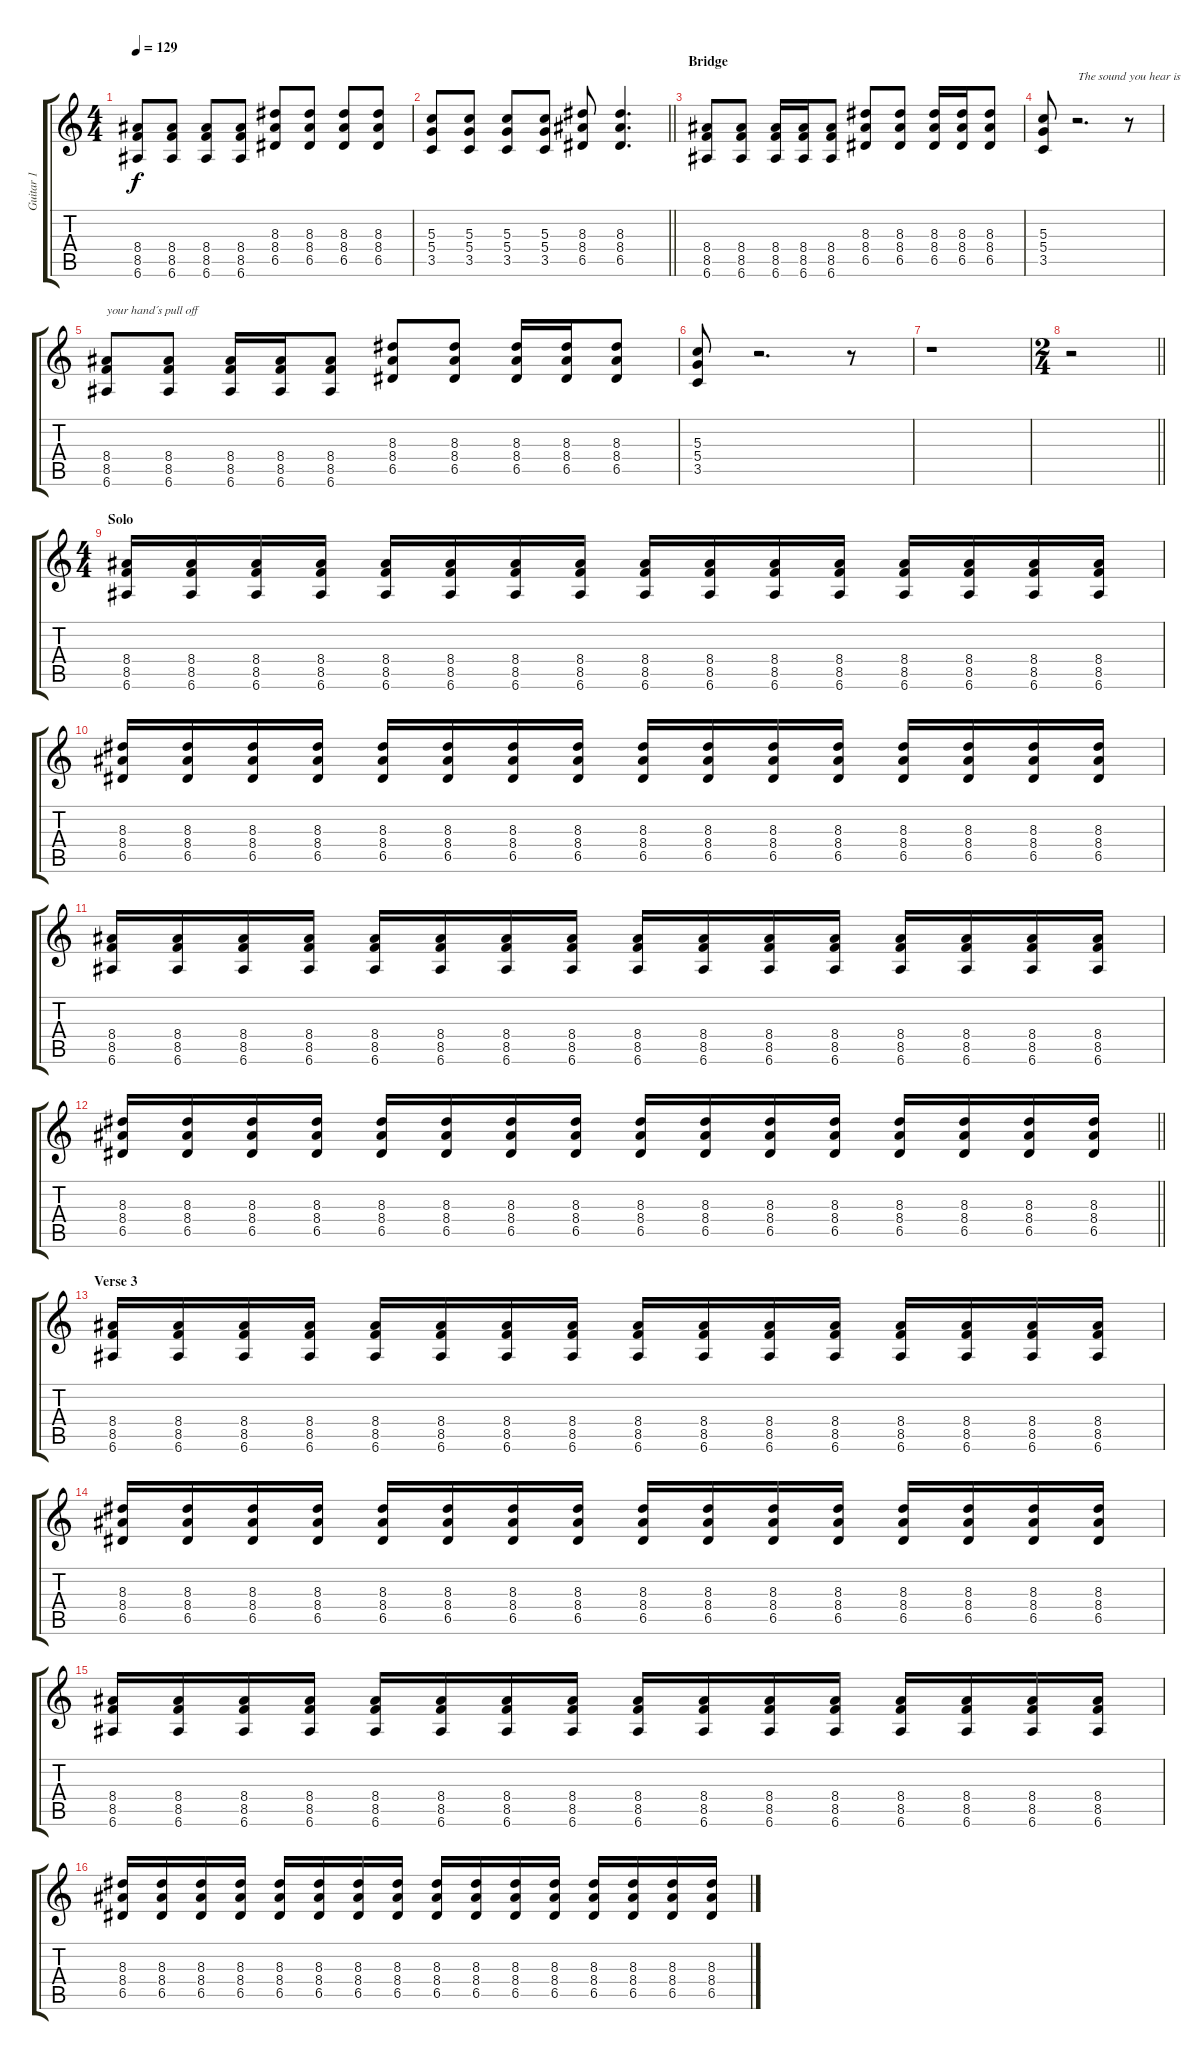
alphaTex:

\track ("Guitar 1" "Guitar 1") {instrument overdrivenguitar}
\staff {score tabs}
\tuning (E4 B3 G3 D3 A2 E2) {hide}
\ts (4 4)
\tempo 129
\clef g2
\ks c
(8.4 8.5 6.6).8{dy f} (8.4 8.5 6.6).8 (8.4 8.5 6.6).8 (8.4 8.5 6.6).8 (8.3 8.4 6.5).8 (8.3 8.4 6.5).8 (8.3 8.4 6.5).8 (8.3 8.4 6.5).8 |
\barLineRight lightlight
(5.3 5.4 3.5).8 (5.3 5.4 3.5).8 (5.3 5.4 3.5).8 (5.3 5.4 3.5).8 (8.3 8.4 6.5).8 (8.3 8.4 6.5).4{d} |
\section ("" "Bridge")
(8.4 8.5 6.6).8 (8.4 8.5 6.6).8 (8.4 8.5 6.6).16 (8.4 8.5 6.6).16 (8.4 8.5 6.6).8 (8.3 8.4 6.5).8 (8.3 8.4 6.5).8 (8.3 8.4 6.5).16 (8.3 8.4 6.5).16 (8.3 8.4 6.5).8 |
(5.3 5.4 3.5).8 r.2{d txt "The sound you hear is"} r.8 |
(8.4 8.5 6.6).8{txt "your hand´s pull off"} (8.4 8.5 6.6).8 (8.4 8.5 6.6).16 (8.4 8.5 6.6).16 (8.4 8.5 6.6).8 (8.3 8.4 6.5).8 (8.3 8.4 6.5).8 (8.3 8.4 6.5).16 (8.3 8.4 6.5).16 (8.3 8.4 6.5).8 |
(5.3 5.4 3.5).8 r.2{d} r.8 |
r.1 |
\ts (2 4)
\barLineRight lightlight
r.2 |
\ts (4 4)
\section ("" "Solo")
(8.4 8.5 6.6).16 (8.4 8.5 6.6).16 (8.4 8.5 6.6).16 (8.4 8.5 6.6).16 (8.4 8.5 6.6).16 (8.4 8.5 6.6).16 (8.4 8.5 6.6).16 (8.4 8.5 6.6).16 (8.4 8.5 6.6).16 (8.4 8.5 6.6).16 (8.4 8.5 6.6).16 (8.4 8.5 6.6).16 (8.4 8.5 6.6).16 (8.4 8.5 6.6).16 (8.4 8.5 6.6).16 (8.4 8.5 6.6).16 |
(8.3 8.4 6.5).16 (8.3 8.4 6.5).16 (8.3 8.4 6.5).16 (8.3 8.4 6.5).16 (8.3 8.4 6.5).16 (8.3 8.4 6.5).16 (8.3 8.4 6.5).16 (8.3 8.4 6.5).16 (8.3 8.4 6.5).16 (8.3 8.4 6.5).16 (8.3 8.4 6.5).16 (8.3 8.4 6.5).16 (8.3 8.4 6.5).16 (8.3 8.4 6.5).16 (8.3 8.4 6.5).16 (8.3 8.4 6.5).16 |
(8.4 8.5 6.6).16 (8.4 8.5 6.6).16 (8.4 8.5 6.6).16 (8.4 8.5 6.6).16 (8.4 8.5 6.6).16 (8.4 8.5 6.6).16 (8.4 8.5 6.6).16 (8.4 8.5 6.6).16 (8.4 8.5 6.6).16 (8.4 8.5 6.6).16 (8.4 8.5 6.6).16 (8.4 8.5 6.6).16 (8.4 8.5 6.6).16 (8.4 8.5 6.6).16 (8.4 8.5 6.6).16 (8.4 8.5 6.6).16 |
\barLineRight lightlight
(8.3 8.4 6.5).16 (8.3 8.4 6.5).16 (8.3 8.4 6.5).16 (8.3 8.4 6.5).16 (8.3 8.4 6.5).16 (8.3 8.4 6.5).16 (8.3 8.4 6.5).16 (8.3 8.4 6.5).16 (8.3 8.4 6.5).16 (8.3 8.4 6.5).16 (8.3 8.4 6.5).16 (8.3 8.4 6.5).16 (8.3 8.4 6.5).16 (8.3 8.4 6.5).16 (8.3 8.4 6.5).16 (8.3 8.4 6.5).16 |
\section ("" "Verse 3")
(8.4 8.5 6.6).16 (8.4 8.5 6.6).16 (8.4 8.5 6.6).16 (8.4 8.5 6.6).16 (8.4 8.5 6.6).16 (8.4 8.5 6.6).16 (8.4 8.5 6.6).16 (8.4 8.5 6.6).16 (8.4 8.5 6.6).16 (8.4 8.5 6.6).16 (8.4 8.5 6.6).16 (8.4 8.5 6.6).16 (8.4 8.5 6.6).16 (8.4 8.5 6.6).16 (8.4 8.5 6.6).16 (8.4 8.5 6.6).16 |
(8.3 8.4 6.5).16 (8.3 8.4 6.5).16 (8.3 8.4 6.5).16 (8.3 8.4 6.5).16 (8.3 8.4 6.5).16 (8.3 8.4 6.5).16 (8.3 8.4 6.5).16 (8.3 8.4 6.5).16 (8.3 8.4 6.5).16 (8.3 8.4 6.5).16 (8.3 8.4 6.5).16 (8.3 8.4 6.5).16 (8.3 8.4 6.5).16 (8.3 8.4 6.5).16 (8.3 8.4 6.5).16 (8.3 8.4 6.5).16 |
(8.4 8.5 6.6).16 (8.4 8.5 6.6).16 (8.4 8.5 6.6).16 (8.4 8.5 6.6).16 (8.4 8.5 6.6).16 (8.4 8.5 6.6).16 (8.4 8.5 6.6).16 (8.4 8.5 6.6).16 (8.4 8.5 6.6).16 (8.4 8.5 6.6).16 (8.4 8.5 6.6).16 (8.4 8.5 6.6).16 (8.4 8.5 6.6).16 (8.4 8.5 6.6).16 (8.4 8.5 6.6).16 (8.4 8.5 6.6).16 |
(8.3 8.4 6.5).16 (8.3 8.4 6.5).16 (8.3 8.4 6.5).16 (8.3 8.4 6.5).16 (8.3 8.4 6.5).16 (8.3 8.4 6.5).16 (8.3 8.4 6.5).16 (8.3 8.4 6.5).16 (8.3 8.4 6.5).16 (8.3 8.4 6.5).16 (8.3 8.4 6.5).16 (8.3 8.4 6.5).16 (8.3 8.4 6.5).16 (8.3 8.4 6.5).16 (8.3 8.4 6.5).16 (8.3 8.4 6.5).16
